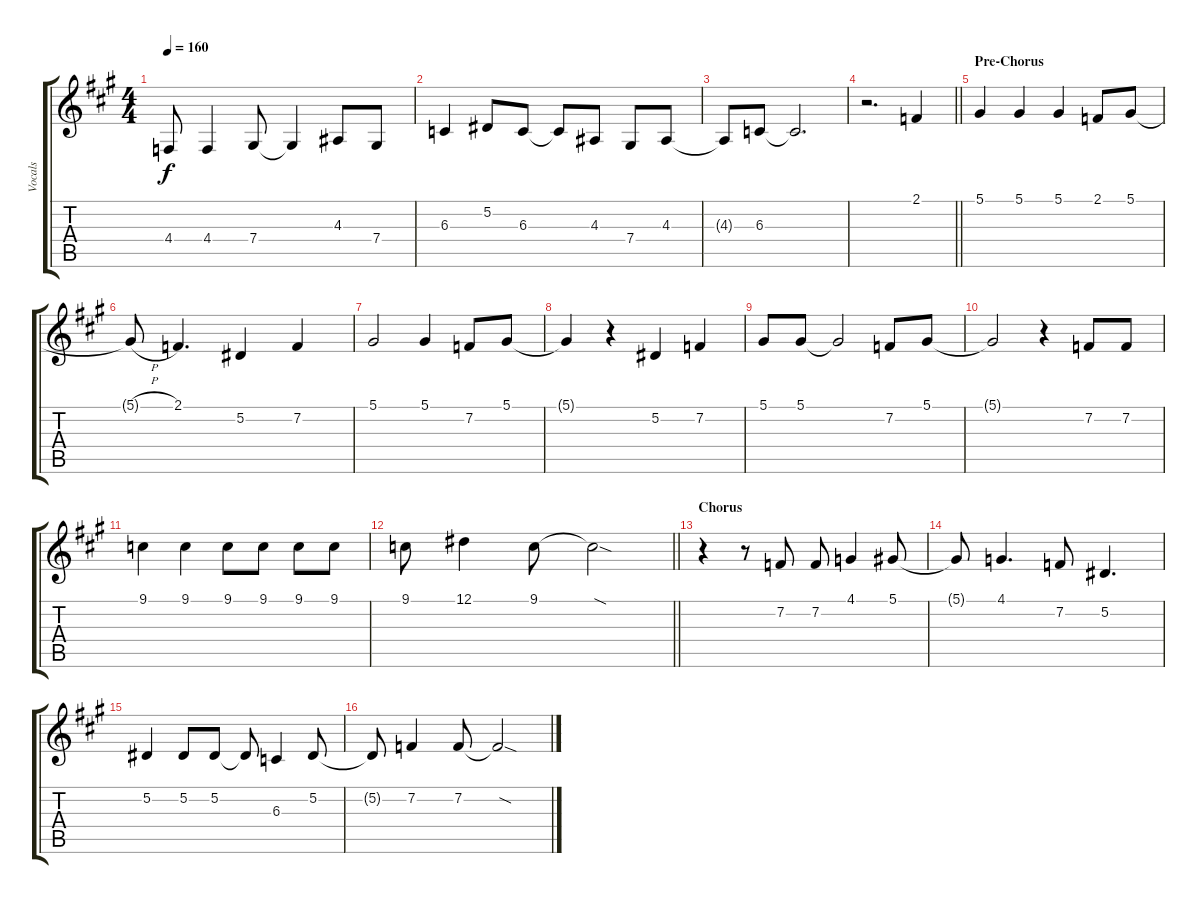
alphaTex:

\track ("Vocals" "Vocals") {instrument lead1square}
\staff {score tabs}
\tuning (Eb4 Bb3 Gb3 Db3 Ab2 Eb2) {hide}
\ts (4 4)
\tempo 160
\clef g2
\ks a
4.4.8{dy f} 4.4.4 7.4.8 7.4{t}.4 4.3.8 7.4.8 |
6.3.4 5.2.8 6.3.8 6.3{t}.8 4.3.8 7.4.8 4.3.8 |
4.3{t}.8 6.3.8 6.3{t}.2{d} |
\barLineRight lightlight
r.2{d} 2.1.4 |
\section ("" "Pre-Chorus")
5.1.4 5.1.4 5.1.4 2.1.8 5.1.8 |
5.1{h t}.8 2.1.4{d} 5.2.4 7.2.4 |
5.1.2 5.1.4 7.2.8 5.1.8 |
5.1{t}.4 r.4 5.2.4 7.2.4 |
5.1.8 5.1.8 5.1{t}.2 7.2.8 5.1.8 |
5.1{t}.2 r.4 7.2.8 7.2.8 |
9.1.4 9.1.4 9.1.8 9.1.8 9.1.8 9.1.8 |
\barLineRight lightlight
9.1.8 12.1.4 9.1.8 9.1{sod t}.2 |
\section ("" "Chorus")
r.4 r.8 7.2.8 7.2.8 4.1.4 5.1.8 |
5.1{t}.8 4.1.4{d} 7.2.8 5.2.4{d} |
5.2.4 5.2.8 5.2.8 5.2{t}.8 6.3.4 5.2.8 |
5.2{t}.8 7.2.4 7.2.8 7.2{sod t}.2
